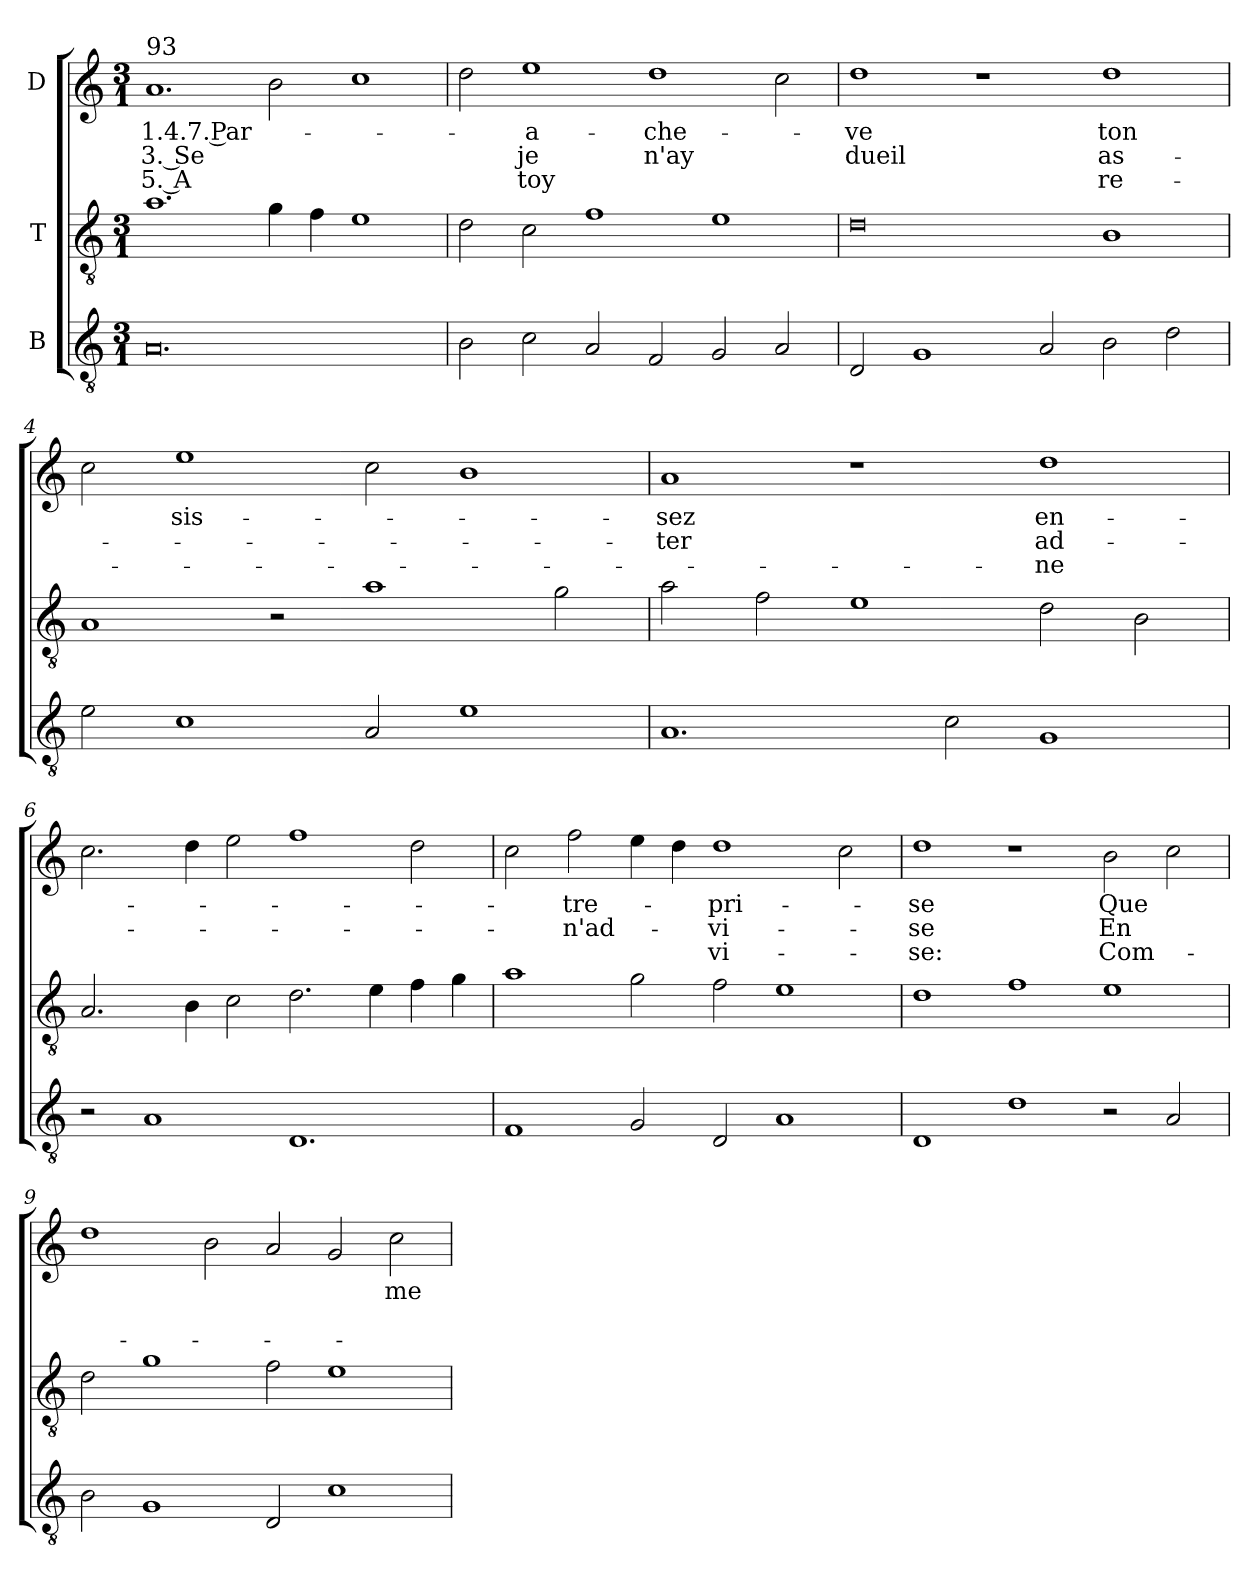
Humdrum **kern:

**kern	**kern	**kern	**text	**text	**text
*part3	*part2	*part1	*part1	*part1	*part1
*staff3	*staff2	*staff1	*staff1	*staff1	*staff1
*I"B	*I"T	*I"D	*	*	*
!!LO:PB:g=z
*clefGv2	*clefGv2	*clefG2	*	*	*
*ITrd7c12	*ITrd7c12	*	*	*	*
*k[]	*k[]	*k[]	*	*	*
*C:	*C:	*C:	*	*	*
*M3/1	*M3/1	*M3/1	*	*	*
=1	=1	=1	=1	=1	=1
!	!	!LO:TX:a:t=93	!	!	!
!	!	!	!LO:LY:b:color=#000000	!LO:LY:b:color=#000000	!LO:LY:b:color=#000000
0.AAi/	1.Ai\	1.ai/	1.4.7. Par-	3. Se	5. A
.	4Gi\	2bi\	.	.	.
.	4Fi\	.	.	.	.
.	1Ei\	1cci\	.	.	.
=2	=2	=2	=2	=2	=2
2BBi\	2Di\	2ddi\	.	.	.
!	!	!	!LO:LY:b:color=#000000	!LO:LY:b:color=#000000	!LO:LY:b:color=#000000
2Ci\	2Ci\	1eei\	-a-	je	toy
2AAi/	1Fi\	.	.	.	.
!	!	!	!LO:LY:b:color=#000000	!LO:LY:b:color=#000000	!
2FFi/	.	1ddi\	-che-	n'ay	.
2GGi/	1Ei\	.	.	.	.
2AAi/	.	2cci\	.	.	.
=3	=3	=3	=3	=3	=3
!	!	!	!LO:LY:b:color=#000000	!LO:LY:b:color=#000000	!
2DDi/	0Di\	1ddi\	-ve	dueil	.
1GGi/	.	.	.	.	.
.	.	1r	.	.	.
2AAi/	.	.	.	.	.
!	!	!	!LO:LY:b:color=#000000	!LO:LY:b:color=#000000	!LO:LY:b:color=#000000
2BBi\	1BBi/	1ddi\	ton	as-	re-
2Di\	.	.	.	.	.
=4	=4	=4	=4	=4	=4
2Ei\	1AAi/	2cci\	.	.	.
!	!	!	!LO:LY:b:color=#000000	!	!
1Ci\	.	1eei\	-sis-	.	.
.	2r	.	.	.	.
2AAi/	1Ai\	2cci\	.	.	.
1Ei\	.	1bi/	.	.	.
.	2Gi\	.	.	.	.
!!LO:LB:g=z
=5	=5	=5	=5	=5	=5
!	!	!	!LO:LY:b:color=#000000	!LO:LY:b:color=#000000	!
1.AAi/	2Ai\	1ai/	-sez	-ter	.
.	2Fi\	.	.	.	.
.	1Ei\	1r	.	.	.
2Ci\	.	.	.	.	.
!	!	!	!LO:LY:b:color=#000000	!LO:LY:b:color=#000000	!LO:LY:b:color=#000000
1GGi/	2Di\	1ddi\	en-	ad-	ne
.	2BBi\	.	.	.	.
=6	=6	=6	=6	=6	=6
2r	2.AAi/	2.cci\	.	.	.
1AAi/	.	.	.	.	.
.	4BBi\	4ddi\	.	.	.
.	2Ci\	2eei\	.	.	.
1.DDi/	2.Di\	1ffi\	.	.	.
.	4Ei\	.	.	.	.
.	4Fi\	2ddi\	.	.	.
.	4Gi\	.	.	.	.
=7	=7	=7	=7	=7	=7
1FFi/	1Ai\	2cci\	.	.	.
!	!	!	!LO:LY:b:color=#000000	!LO:LY:b:color=#000000	!
.	.	2ffi\	-tre-	n'ad-	.
2GGi/	2Gi\	4eei\	.	.	.
.	.	4ddi\	.	.	.
!	!	!	!LO:LY:b:color=#000000	!LO:LY:b:color=#000000	!LO:LY:b:color=#000000
2DDi/	2Fi\	1ddi\	-pri-	-vi-	-vi-
1AAi/	1Ei\	.	.	.	.
.	.	2cci\	.	.	.
=8	=8	=8	=8	=8	=8
!	!	!	!LO:LY:b:color=#000000	!LO:LY:b:color=#000000	!LO:LY:b:color=#000000
1DDi/	1Di\	1ddi\	-se	-se	-se:
1Di\	1Fi\	1r	.	.	.
!	!	!	!LO:LY:b:color=#000000	!LO:LY:b:color=#000000	!LO:LY:b:color=#000000
2r	1Ei\	2bi\	Que	En	Com-
2AAi/	.	2cci\	.	.	.
!!LO:LB:g=z
=9	=9	=9	=9	=9	=9
2BBi\	2Di\	1ddi\	.	.	.
1GGi/	1Gi\	.	.	.	.
.	.	2bi\	.	.	.
2DDi/	2Fi\	2ai/	.	.	.
1Ci\	1Ei\	2gi/	.	.	.
!	!	!	!LO:LY:b:color=#000000	!	!
.	.	2cci\	me	.	.
=	=	=	=	=	=
*-	*-	*-	*-	*-	*-
